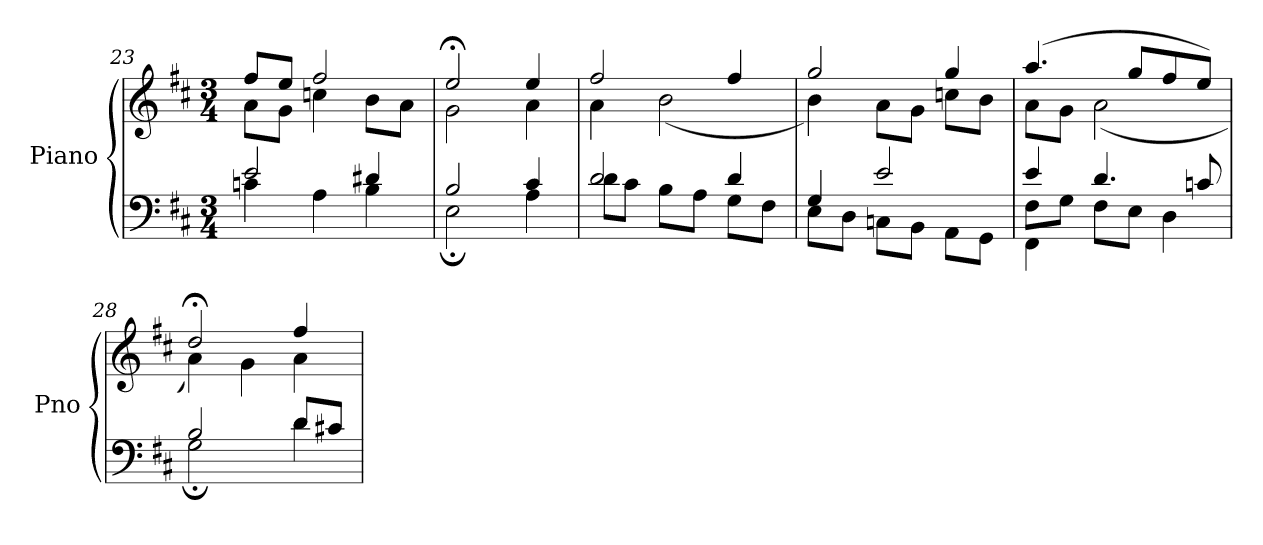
**kern	**kern
*part1	*part1
*staff2	*staff1
*I"Piano	*
*I'Pno	*
*clefF4	*clefG2
*k[f#c#]	*k[f#c#]
*M3/4	*M3/4
=23	=23
*^	*^
2e/	4cn\	8ff#/L	8a\L
.	.	8ee/J	8g\J
.	4A\	2ff#/	4ccn\
4d#X/	4B\	.	8b\L
.	.	.	8a\J
=24	=24	=24	=24
2B/	2E;\	2ee;</	2g\
4c#/	4A\	4ee/	4a\
=25	=25	=25	=25
2d/	8d\L	2ff#/	4a\
.	8c#\J	.	.
.	8B\L	.	(<2b\
.	8A\J	.	.
4d/	8G\L	4ff#/	.
.	8F#\J	.	.
=26	=26	=26	=26
4G/	8E\L	2gg/	4b\)
.	8D\J	.	.
2e/	8Cn\L	.	8a\L
.	8BB\J	.	8g\J
.	8AA\L	4gg/	8ccn\L
.	8GG\J	.	8b\J
=27	=27	=27	=27
*	*^	*	*
4e/	8F#\L	4FF#\	(>4.aa/	8a\L
.	8G\J	.	.	8g\J
4.d/	8F#\L	2ryy	.	(<2a\
.	8E\J	.	8gg/L	.
.	4D\	.	8ff#/	.
8cn/	.	.	8ee/J)	.
*	*v	*v	*	*
=28	=28	=28	=28
2B/	2G;\	2dd;</	4a\)
.	.	.	4g\
8d/L	4d\	4ff#/	4a\
8c#X/J	.	.	.
*v	*v	*	*
*	*v	*v
=	=
*-	*-
